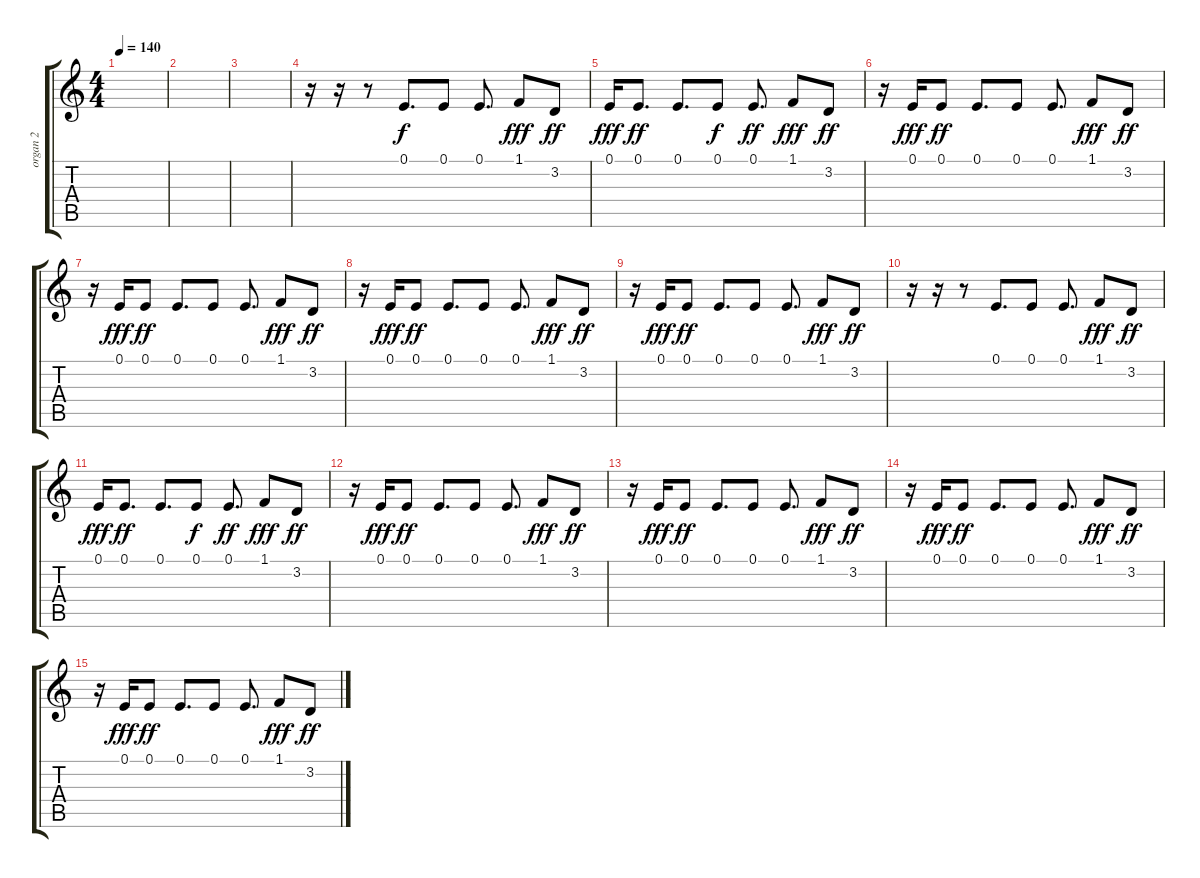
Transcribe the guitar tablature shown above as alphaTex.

\track ("organ 2" "organ 2") {instrument drawbarorgan}
\staff {score tabs}
\tuning (E4 B3 G3 D3 A2 E2) {hide}
\ts (4 4)
\tempo 140
\clef g2
\ks c
|
|
|
r.16 r.16 r.8 0.1.8{d} 0.1.8 0.1.8{d} 1.1.8{dy fff} 3.2.8{dy ff} |
0.1.16{dy fff} 0.1.8{d dy ff} 0.1.8{d} 0.1.8{dy f} 0.1.8{d dy ff} 1.1.8{dy fff} 3.2.8{dy ff} |
r.16 0.1.16{dy fff} 0.1.8{dy ff} 0.1.8{d} 0.1.8 0.1.8{d} 1.1.8{dy fff} 3.2.8{dy ff} |
r.16 0.1.16{dy fff} 0.1.8{dy ff} 0.1.8{d} 0.1.8 0.1.8{d} 1.1.8{dy fff} 3.2.8{dy ff} |
r.16 0.1.16{dy fff} 0.1.8{dy ff} 0.1.8{d} 0.1.8 0.1.8{d} 1.1.8{dy fff} 3.2.8{dy ff} |
r.16 0.1.16{dy fff} 0.1.8{dy ff} 0.1.8{d} 0.1.8 0.1.8{d} 1.1.8{dy fff} 3.2.8{dy ff} |
r.16 r.16 r.8 0.1.8{d} 0.1.8 0.1.8{d} 1.1.8{dy fff} 3.2.8{dy ff} |
0.1.16{dy fff} 0.1.8{d dy ff} 0.1.8{d} 0.1.8{dy f} 0.1.8{d dy ff} 1.1.8{dy fff} 3.2.8{dy ff} |
r.16 0.1.16{dy fff} 0.1.8{dy ff} 0.1.8{d} 0.1.8 0.1.8{d} 1.1.8{dy fff} 3.2.8{dy ff} |
r.16 0.1.16{dy fff} 0.1.8{dy ff} 0.1.8{d} 0.1.8 0.1.8{d} 1.1.8{dy fff} 3.2.8{dy ff} |
r.16 0.1.16{dy fff} 0.1.8{dy ff} 0.1.8{d} 0.1.8 0.1.8{d} 1.1.8{dy fff} 3.2.8{dy ff} |
r.16 0.1.16{dy fff} 0.1.8{dy ff} 0.1.8{d} 0.1.8 0.1.8{d} 1.1.8{dy fff} 3.2.8{dy ff}
